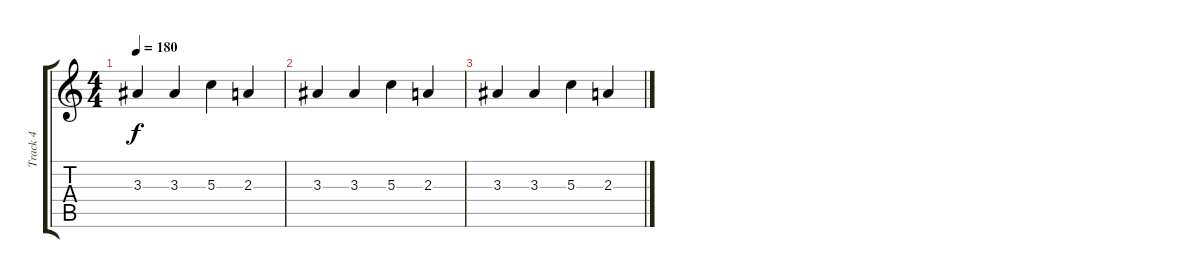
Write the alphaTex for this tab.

\track ("Track 4" "Track 4") {instrument acousticguitarsteel}
\staff {score tabs}
\tuning (E4 B3 G3 D3 A2 E2) {hide}
\ts (4 4)
\tempo 180
\clef g2
\ks c
3.3.4{dy f} 3.3.4 5.3.4 2.3.4 |
3.3.4 3.3.4 5.3.4 2.3.4 |
3.3.4 3.3.4 5.3.4 2.3.4
